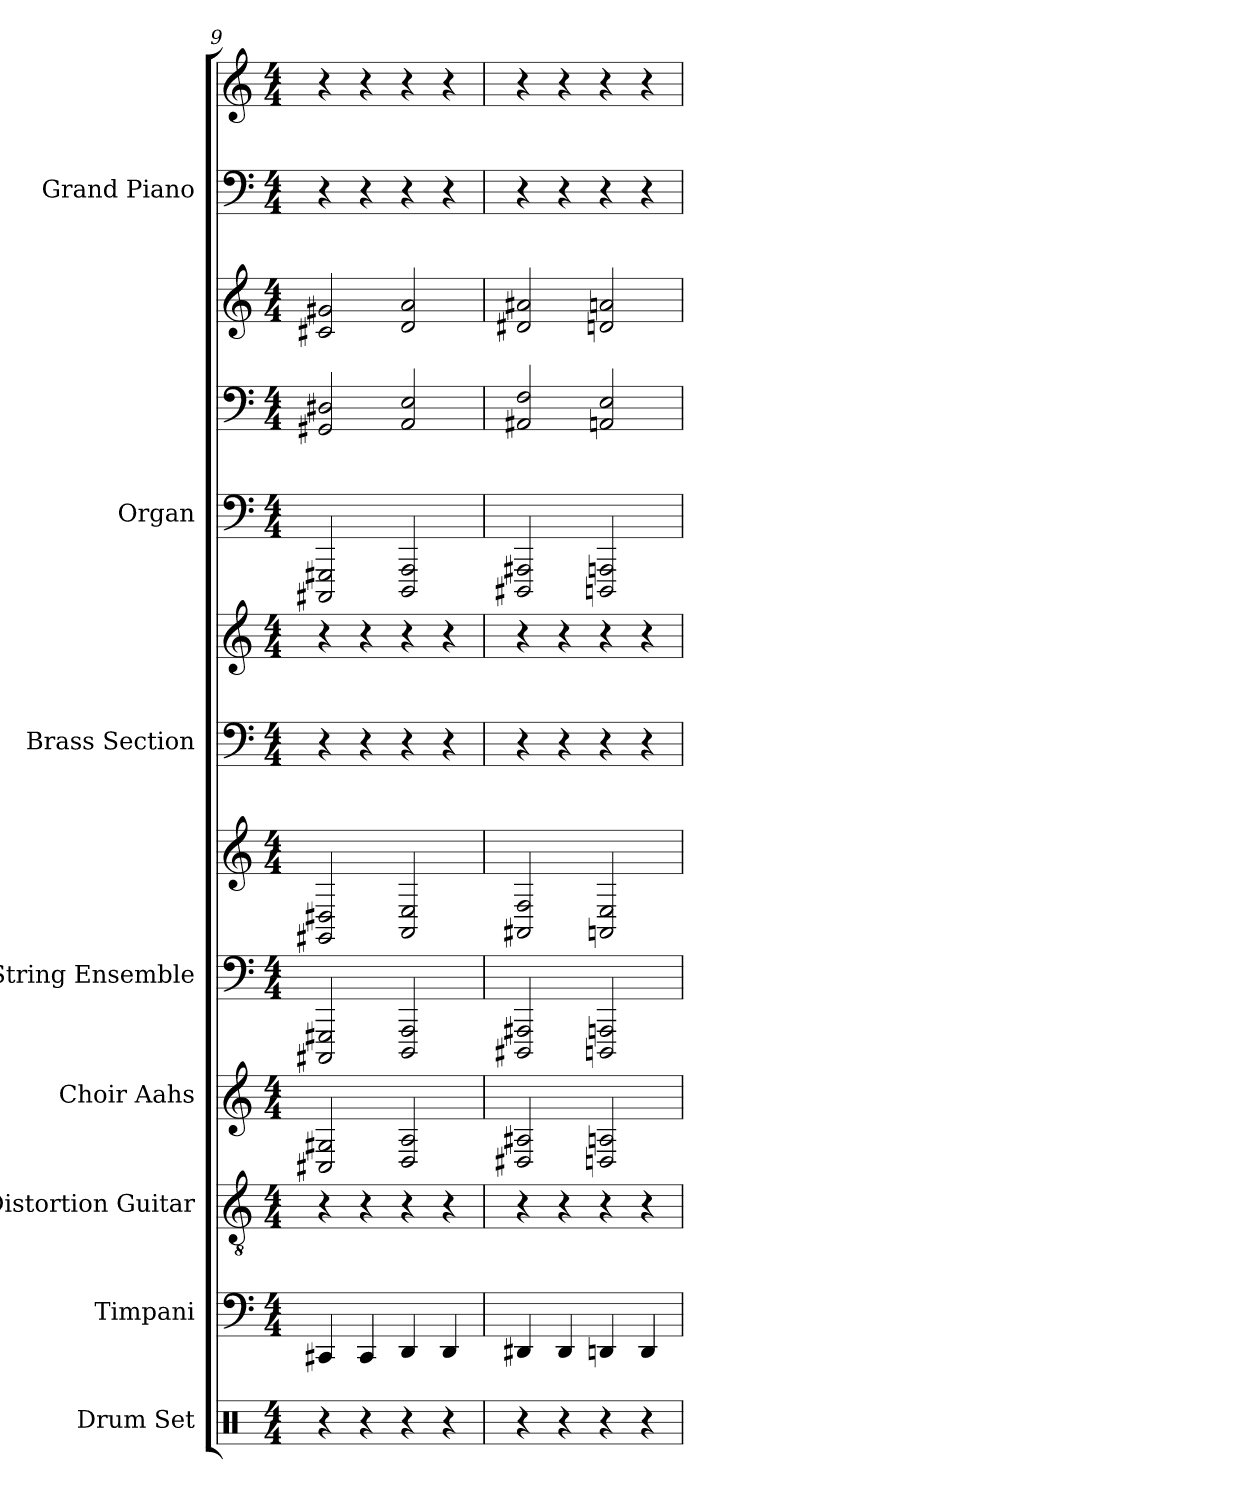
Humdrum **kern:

**kern	**kern	**kern	**kern	**kern	**kern	**kern	**kern	**kern	**kern	**kern	**kern	**kern
*part8	*part7	*part6	*part5	*part4	*part4	*part3	*part3	*part2	*part2	*part2	*part1	*part1
*staff13	*staff12	*staff11	*staff10	*staff9	*staff8	*staff7	*staff6	*staff5	*staff4	*staff3	*staff2	*staff1
*I"Drum Set	*I"Timpani	*I"Distortion Guitar	*I"Choir Aahs	*I"String Ensemble	*	*I"Brass Section	*	*I"Organ	*	*	*I"Grand Piano	*
*I'Drs.	*I'Timp.	*I'Dist. Guit.	*I'Ch. Aa.	*I'St. Ens.	*	*I'Brs. Se.	*	*I'Org.	*	*	*I'Pno.	*
*clefX	*clefF4	*clefGv2	*clefG2	*clefF4	*clefG2	*clefF4	*clefG2	*clefF4	*clefF4	*clefG2	*clefF4	*clefG2
*k[]	*k[]	*k[]	*k[]	*k[]	*k[]	*k[]	*k[]	*k[]	*k[]	*k[]	*k[]	*k[]
*M4/4	*M4/4	*M4/4	*M4/4	*M4/4	*M4/4	*M4/4	*M4/4	*M4/4	*M4/4	*M4/4	*M4/4	*M4/4
=9	=9	=9	=9	=9	=9	=9	=9	=9	=9	=9	=9	=9
4r	4CC#X	4r	2C#X 2G#X	2CCC#X 2GGG#X	2GG#X 2D#X	4r	4r	2CCC#X 2GGG#X	2GG#X 2D#X	2c#X 2g#X	4r	4r
4r	4CC#	4r	.	.	.	4r	4r	.	.	.	4r	4r
4r	4DD	4r	2D 2A	2DDD 2AAA	2AA 2E	4r	4r	2DDD 2AAA	2AA 2E	2d 2a	4r	4r
4r	4DD	4r	.	.	.	4r	4r	.	.	.	4r	4r
=10	=10	=10	=10	=10	=10	=10	=10	=10	=10	=10	=10	=10
4r	4DD#X	4r	2D#X 2A#X	2DDD#X 2AAA#X	2AA#X 2F	4r	4r	2DDD#X 2AAA#X	2AA#X 2F	2d#X 2a#X	4r	4r
4r	4DD#	4r	.	.	.	4r	4r	.	.	.	4r	4r
4r	4DDn	4r	2Dn 2An	2DDDn 2AAAn	2AAn 2E	4r	4r	2DDDn 2AAAn	2AAn 2E	2dn 2an	4r	4r
4r	4DD	4r	.	.	.	4r	4r	.	.	.	4r	4r
=	=	=	=	=	=	=	=	=	=	=	=	=
*-	*-	*-	*-	*-	*-	*-	*-	*-	*-	*-	*-	*-
